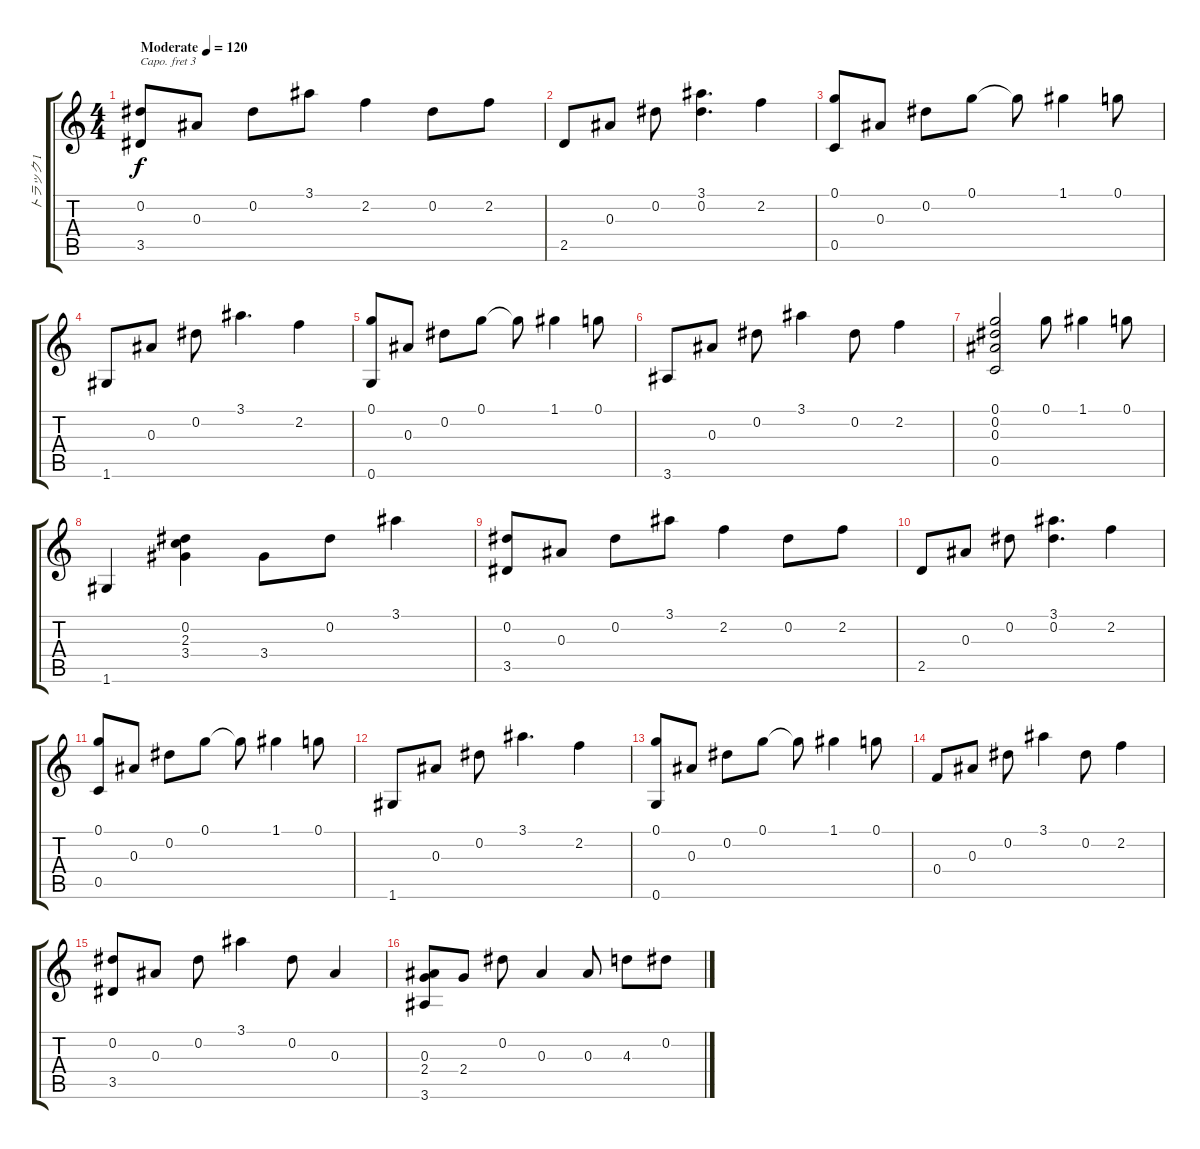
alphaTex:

\track ("トラック 1" "トラック 1") {instrument acousticguitarsteel}
\staff {score tabs}
\capo 3
\tuning (E4 C4 G3 D3 A2 E2) {hide}
\ts (4 4)
\tempo (120 "Moderate")
\clef g2
\ks c
(0.2 3.5).8{dy f instrument acousticguitarsteel} 0.3.8 0.2.8 3.1.8 2.2.4 0.2.8 2.2.8 |
2.5.8 0.3.8 0.2.8 (3.1 0.2).4{d} 2.2.4 |
(0.1 0.5).8 0.3.8 0.2.8 0.1.8 0.1{t}.8 1.1.4 0.1.8 |
1.6.8 0.3.8 0.2.8 3.1.4{d} 2.2.4 |
(0.1 0.6).8 0.3.8 0.2.8 0.1.8 0.1{t}.8 1.1.4 0.1.8 |
3.6.8 0.3.8 0.2.8 3.1.4 0.2.8 2.2.4 |
(0.1 0.2 0.3 0.5).2 0.1.8 1.1.4 0.1.8 |
1.6.4 (0.2 2.3 3.4).4 3.4.8 0.2.8 3.1.4 |
(0.2 3.5).8 0.3.8 0.2.8 3.1.8 2.2.4 0.2.8 2.2.8 |
2.5.8 0.3.8 0.2.8 (3.1 0.2).4{d} 2.2.4 |
(0.1 0.5).8 0.3.8 0.2.8 0.1.8 0.1{t}.8 1.1.4 0.1.8 |
1.6.8 0.3.8 0.2.8 3.1.4{d} 2.2.4 |
(0.1 0.6).8 0.3.8 0.2.8 0.1.8 0.1{t}.8 1.1.4 0.1.8 |
0.4.8 0.3.8 0.2.8 3.1.4 0.2.8 2.2.4 |
(0.2 3.5).8 0.3.8 0.2.8 3.1.4 0.2.8 0.3.4 |
(0.3 2.4 3.6).8 2.4.8 0.2.8 0.3.4 0.3.8 4.3.8 0.2.8
